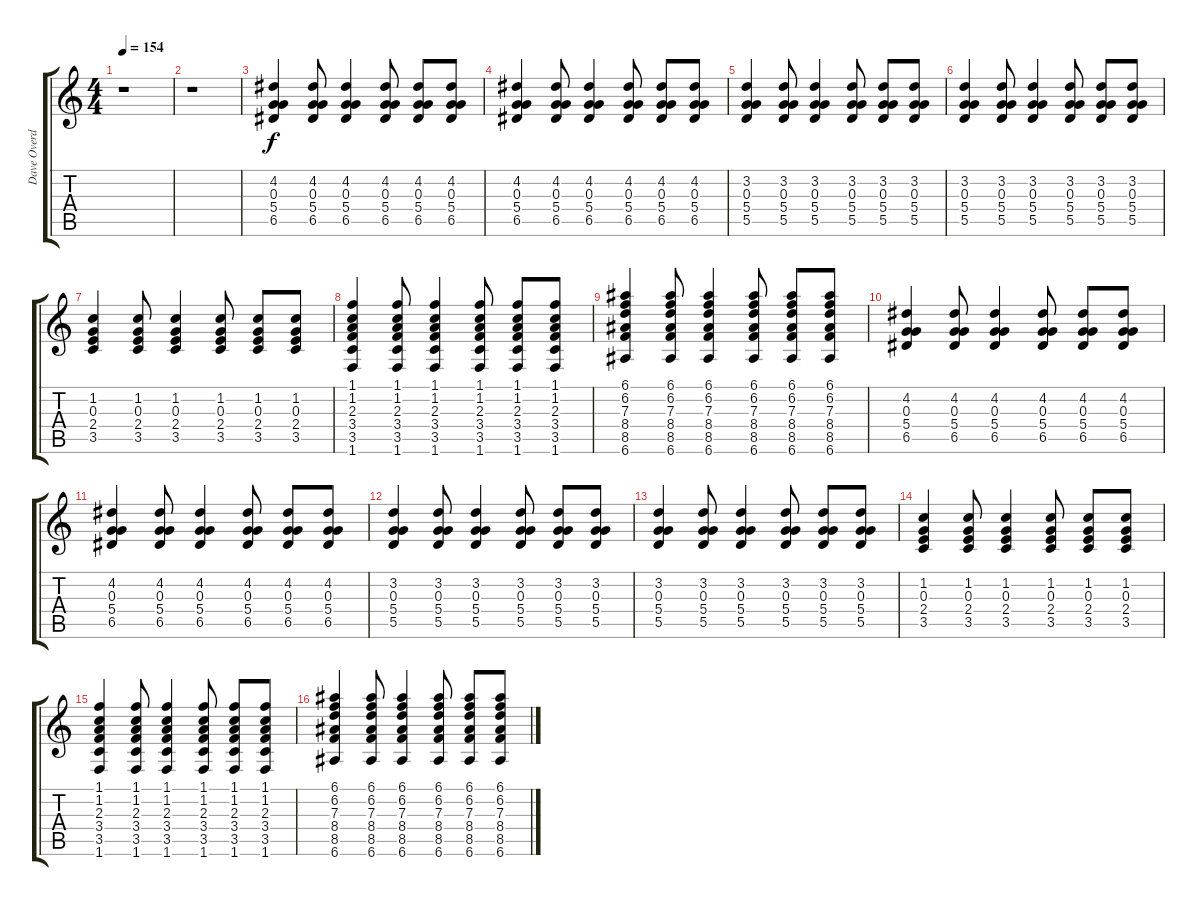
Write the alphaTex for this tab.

\track ("Dave Overdrive" "Dave Overd") {instrument overdrivenguitar}
\staff {score tabs}
\tuning (E4 B3 G3 D3 A2 E2) {hide}
\ts (4 4)
\tempo 154
\clef g2
\ks c
r.1{dy f} |
r.1 |
(4.2 0.3 5.4 6.5).4 (4.2 0.3 5.4 6.5).8 (4.2 0.3 5.4 6.5).4 (4.2 0.3 5.4 6.5).8 (4.2 0.3 5.4 6.5).8 (4.2 0.3 5.4 6.5).8 |
(4.2 0.3 5.4 6.5).4 (4.2 0.3 5.4 6.5).8 (4.2 0.3 5.4 6.5).4 (4.2 0.3 5.4 6.5).8 (4.2 0.3 5.4 6.5).8 (4.2 0.3 5.4 6.5).8 |
(3.2 0.3 5.4 5.5).4 (3.2 0.3 5.4 5.5).8 (3.2 0.3 5.4 5.5).4 (3.2 0.3 5.4 5.5).8 (3.2 0.3 5.4 5.5).8 (3.2 0.3 5.4 5.5).8 |
(3.2 0.3 5.4 5.5).4 (3.2 0.3 5.4 5.5).8 (3.2 0.3 5.4 5.5).4 (3.2 0.3 5.4 5.5).8 (3.2 0.3 5.4 5.5).8 (3.2 0.3 5.4 5.5).8 |
(1.2 0.3 2.4 3.5).4 (1.2 0.3 2.4 3.5).8 (1.2 0.3 2.4 3.5).4 (1.2 0.3 2.4 3.5).8 (1.2 0.3 2.4 3.5).8 (1.2 0.3 2.4 3.5).8 |
(1.1 1.2 2.3 3.4 3.5 1.6).4 (1.1 1.2 2.3 3.4 3.5 1.6).8 (1.1 1.2 2.3 3.4 3.5 1.6).4 (1.1 1.2 2.3 3.4 3.5 1.6).8 (1.1 1.2 2.3 3.4 3.5 1.6).8 (1.1 1.2 2.3 3.4 3.5 1.6).8 |
(6.1 6.2 7.3 8.4 8.5 6.6).4 (6.1 6.2 7.3 8.4 8.5 6.6).8 (6.1 6.2 7.3 8.4 8.5 6.6).4 (6.1 6.2 7.3 8.4 8.5 6.6).8 (6.1 6.2 7.3 8.4 8.5 6.6).8 (6.1 6.2 7.3 8.4 8.5 6.6).8 |
(4.2 0.3 5.4 6.5).4 (4.2 0.3 5.4 6.5).8 (4.2 0.3 5.4 6.5).4 (4.2 0.3 5.4 6.5).8 (4.2 0.3 5.4 6.5).8 (4.2 0.3 5.4 6.5).8 |
(4.2 0.3 5.4 6.5).4 (4.2 0.3 5.4 6.5).8 (4.2 0.3 5.4 6.5).4 (4.2 0.3 5.4 6.5).8 (4.2 0.3 5.4 6.5).8 (4.2 0.3 5.4 6.5).8 |
(3.2 0.3 5.4 5.5).4 (3.2 0.3 5.4 5.5).8 (3.2 0.3 5.4 5.5).4 (3.2 0.3 5.4 5.5).8 (3.2 0.3 5.4 5.5).8 (3.2 0.3 5.4 5.5).8 |
(3.2 0.3 5.4 5.5).4 (3.2 0.3 5.4 5.5).8 (3.2 0.3 5.4 5.5).4 (3.2 0.3 5.4 5.5).8 (3.2 0.3 5.4 5.5).8 (3.2 0.3 5.4 5.5).8 |
(1.2 0.3 2.4 3.5).4 (1.2 0.3 2.4 3.5).8 (1.2 0.3 2.4 3.5).4 (1.2 0.3 2.4 3.5).8 (1.2 0.3 2.4 3.5).8 (1.2 0.3 2.4 3.5).8 |
(1.1 1.2 2.3 3.4 3.5 1.6).4 (1.1 1.2 2.3 3.4 3.5 1.6).8 (1.1 1.2 2.3 3.4 3.5 1.6).4 (1.1 1.2 2.3 3.4 3.5 1.6).8 (1.1 1.2 2.3 3.4 3.5 1.6).8 (1.1 1.2 2.3 3.4 3.5 1.6).8 |
(6.1 6.2 7.3 8.4 8.5 6.6).4 (6.1 6.2 7.3 8.4 8.5 6.6).8 (6.1 6.2 7.3 8.4 8.5 6.6).4 (6.1 6.2 7.3 8.4 8.5 6.6).8 (6.1 6.2 7.3 8.4 8.5 6.6).8 (6.1 6.2 7.3 8.4 8.5 6.6).8
